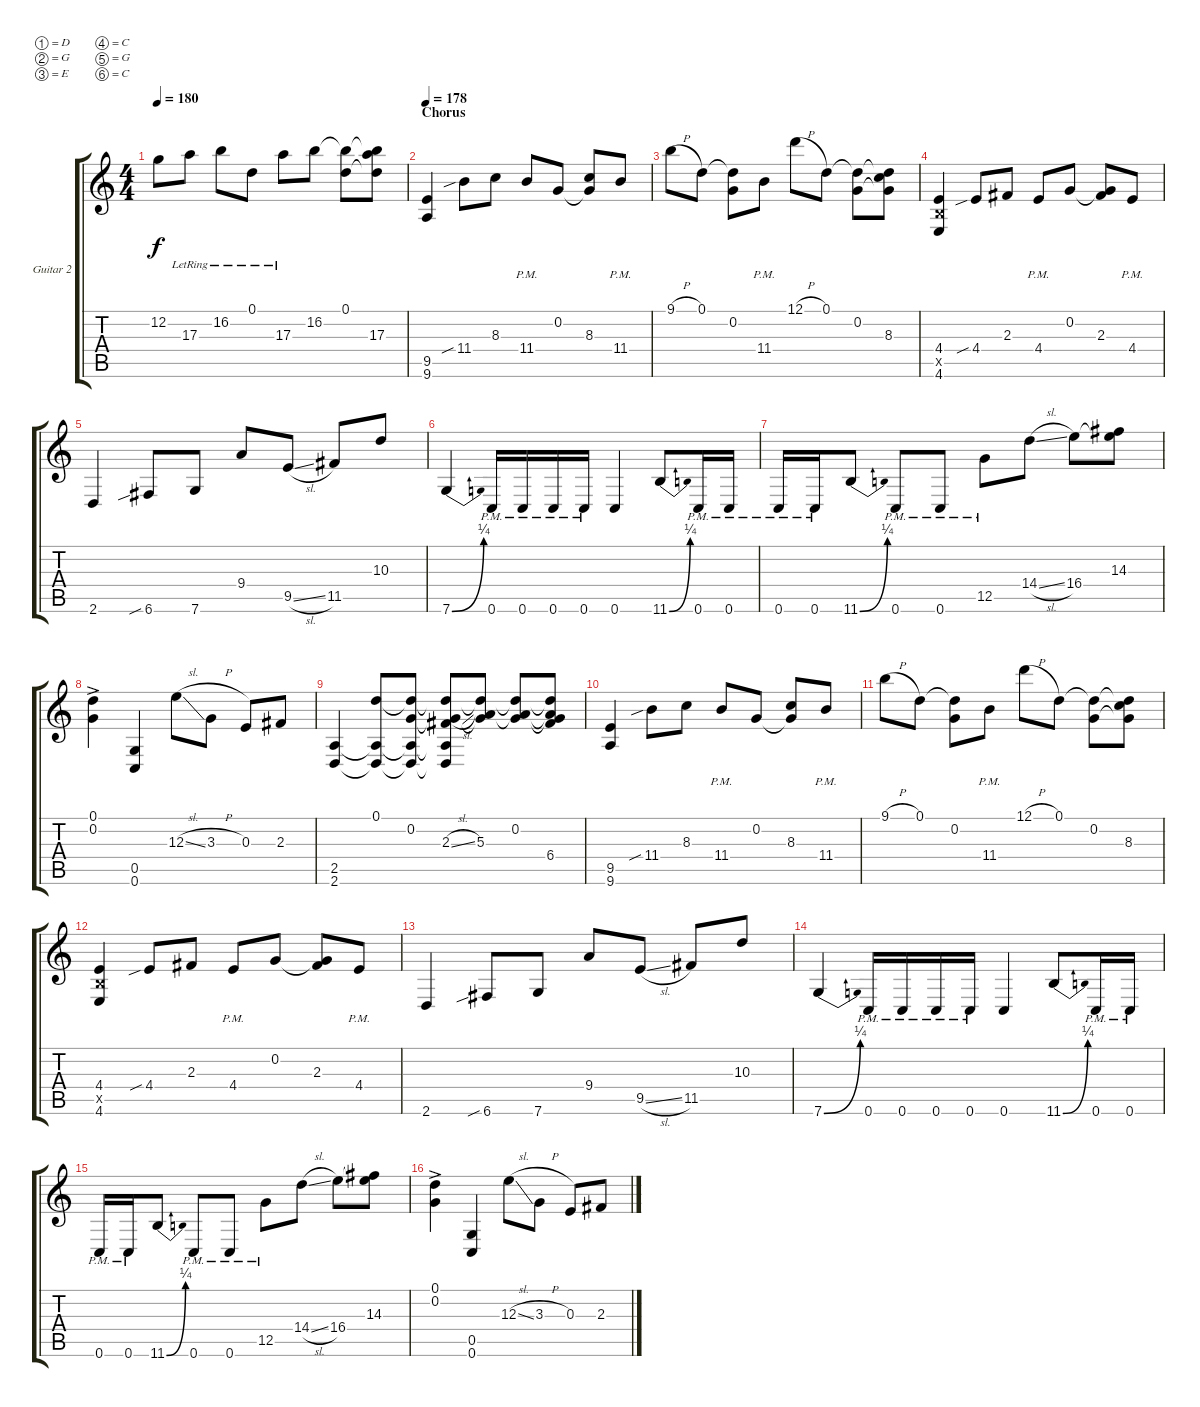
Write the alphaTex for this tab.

\bracketExtendMode groupsimilarinstruments
\firstSystemTrackNameOrientation horizontal
\otherSystemsTrackNameOrientation horizontal
\track ("Rythm Guitar 2" "Guitar 2") {instrument distortionguitar}
\staff {score tabs}
\tuning (D4 G3 E3 C3 G2 C2)
\ts (4 4)
\tempo 180
\clef g2
\ks c
12.2.8{dy f} 17.3{lr}.8 16.2{lr}.8 0.1{lr}.8 17.3{lr}.8 16.2.8 (0.1 16.2{t}).8 (17.3 16.2{t} 0.1{t}).8 |
\section ("" "Chorus")
\tempo 178
(9.6 9.5).4 11.4{sib}.8 8.3.8 11.4{pm}.8 0.2.8 (8.3 0.2{t}).8 11.4{pm}.8 |
9.1{h}.8 0.1.8 (0.2 0.1{t}).8 11.4{pm}.8 12.1{h}.8 0.1.8 (0.2 0.1{t}).8 (8.3 0.2{t} 0.1{t}).8 |
(4.6 4.5{x} 4.4).4 4.4{sib}.8 2.3.8 4.4{pm}.8 0.2.8 (2.3 0.2{t}).8 4.4{pm}.8 |
2.6.4 6.6{sib}.8 7.6.8 9.4.8 9.5{sl}.8 11.5.8 10.3.8 |
7.6{be (bend 42 0 51 1)}.4 0.6{pm}.16{beam merge} 0.6{pm}.16{beam merge} 0.6{pm}.16{beam merge} 0.6{pm}.16 0.6.4 11.6{be (bend 40.199999999999996 0 49.8 1)}.8 0.6{pm}.16 0.6{pm}.16 |
0.6{pm}.16 0.6{pm}.16 11.6{be (bend 40.199999999999996 0 49.8 1)}.8 0.6{pm}.8 0.6{pm}.8 12.5{pm}.8 14.4{sl}.8 16.4.8 (14.3 16.4{t}).8 |
(0.2{ac} 0.1{ac}).4 (0.6 0.5).4 12.3{sl}.8 3.3{h}.8 0.3.8 2.3.8 |
(2.6 2.5).4 (0.1 2.5{t} 2.6{t}).8 (0.2 0.1{t} 2.5{t} 2.6{t}).8 (2.3{sl} 0.1{t} 0.2{t} 2.5{t} 2.6{t}).8 (5.3 0.1{t} 0.2{t}).8 (0.2 0.1{t} 5.3{t}).8 (6.4 0.1{t} 0.2{t} 5.3{t}).8 |
(9.6 9.5).4 11.4{sib}.8 8.3.8 11.4{pm}.8 0.2.8 (8.3 0.2{t}).8 11.4{pm}.8 |
9.1{h}.8 0.1.8 (0.2 0.1{t}).8 11.4{pm}.8 12.1{h}.8 0.1.8 (0.2 0.1{t}).8 (8.3 0.2{t} 0.1{t}).8 |
(4.6 4.5{x} 4.4).4 4.4{sib}.8 2.3.8 4.4{pm}.8 0.2.8 (2.3 0.2{t}).8 4.4{pm}.8 |
2.6.4 6.6{sib}.8 7.6.8 9.4.8 9.5{sl}.8 11.5.8 10.3.8 |
7.6{be (bend 42 0 51 1)}.4 0.6{pm}.16{beam merge} 0.6{pm}.16{beam merge} 0.6{pm}.16{beam merge} 0.6{pm}.16 0.6.4 11.6{be (bend 40.199999999999996 0 49.8 1)}.8 0.6{pm}.16 0.6{pm}.16 |
0.6{pm}.16 0.6{pm}.16 11.6{be (bend 40.199999999999996 0 49.8 1)}.8 0.6{pm}.8 0.6{pm}.8 12.5{pm}.8 14.4{sl}.8 16.4.8 (14.3 16.4{t}).8 |
(0.2{ac} 0.1{ac}).4 (0.6 0.5).4 12.3{sl}.8 3.3{h}.8 0.3.8 2.3.8
